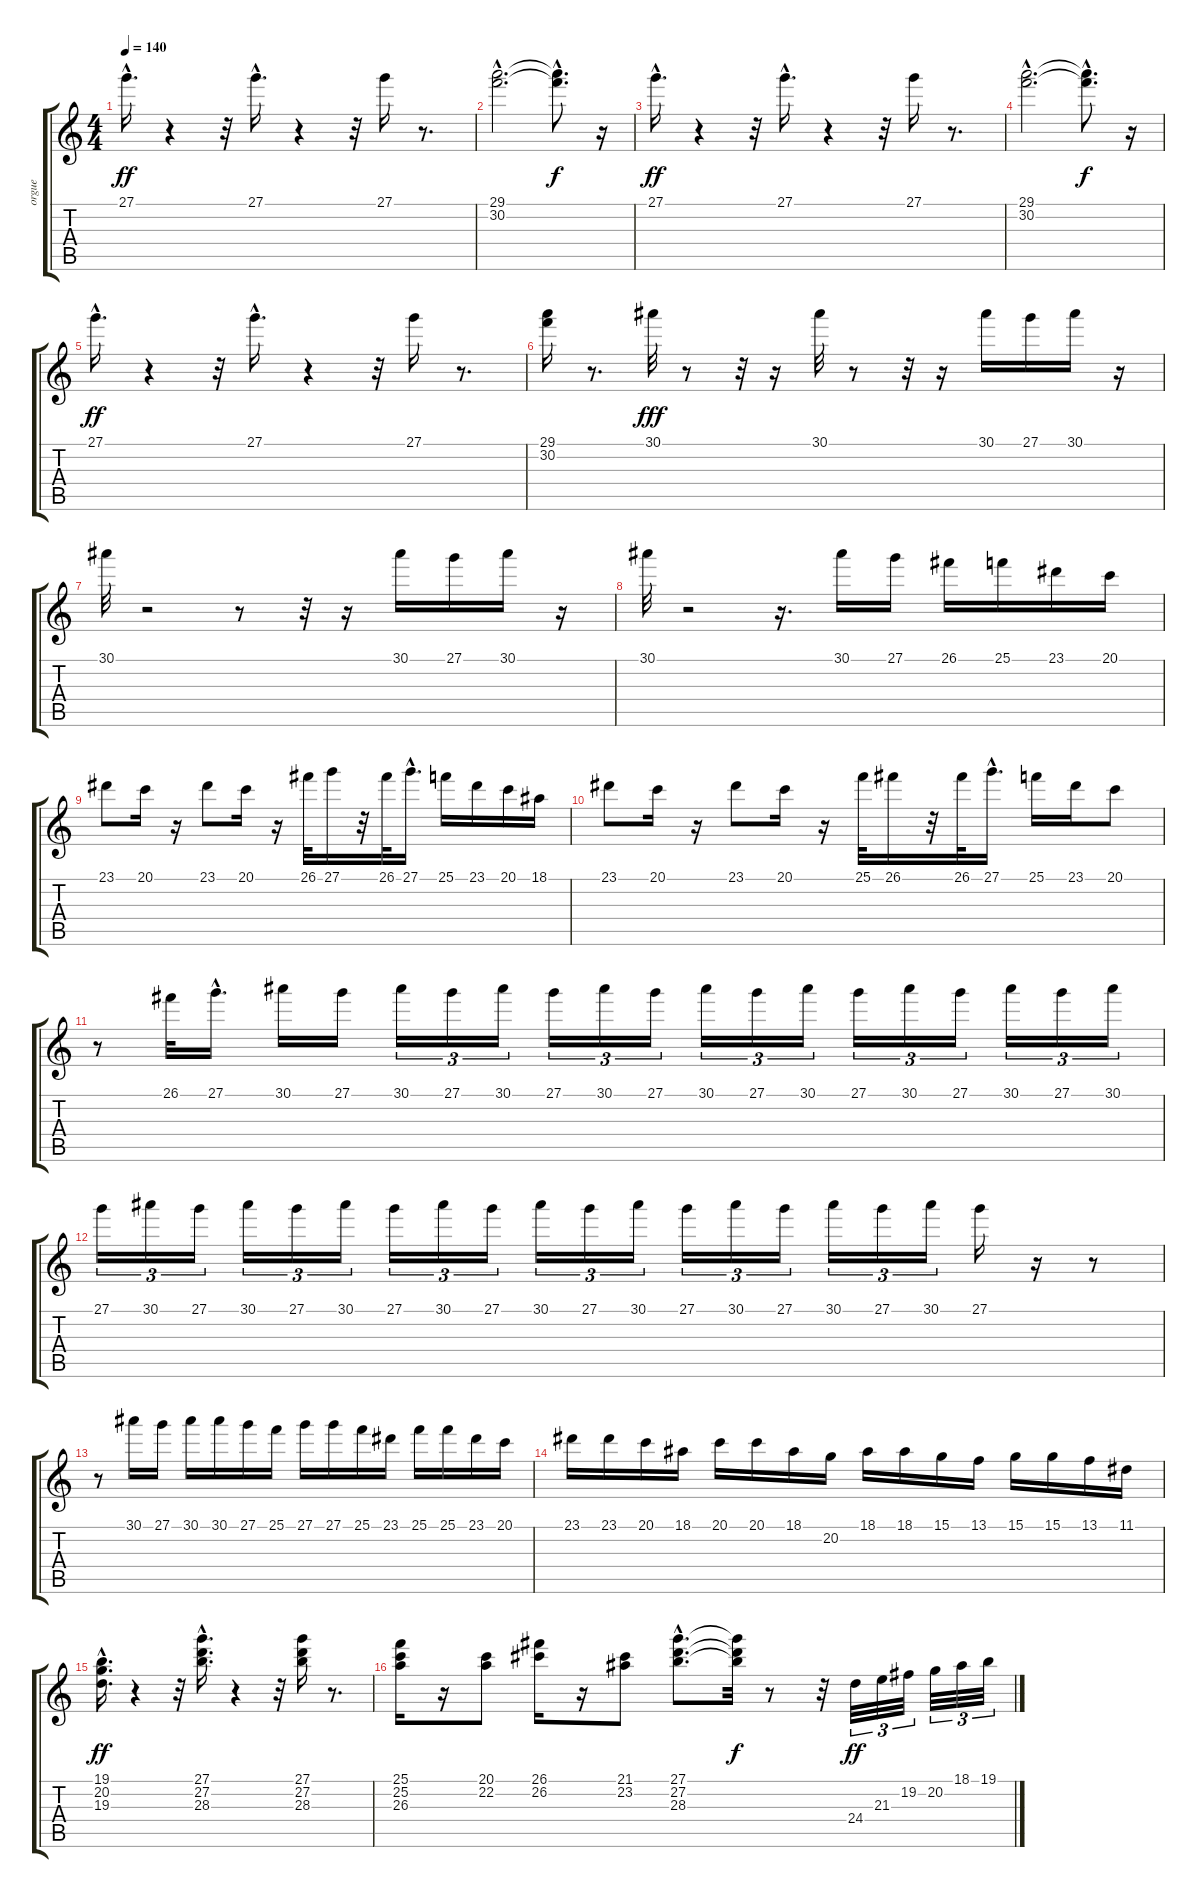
\track ("orgue" "orgue") {instrument rockorgan}
\staff {score tabs}
\tuning (E4 B3 G3 D3 A2 E2) {hide}
\ts (4 4)
\tempo 140
\clef g2
\ks c
27.1{hac}.16{d dy ff} r.4 r.32 27.1{hac}.16{d} r.4 r.32 27.1.16 r.8{d} |
(29.1{hac} 30.2{hac}).2{d} (29.1{hac t} 30.2{hac t}).8{d dy f} r.16 |
27.1{hac}.16{d dy ff} r.4 r.32 27.1{hac}.16{d} r.4 r.32 27.1.16 r.8{d} |
(29.1{hac} 30.2{hac}).2{d} (29.1{hac t} 30.2{hac t}).8{d dy f} r.16 |
27.1{hac}.16{d dy ff} r.4 r.32 27.1{hac}.16{d} r.4 r.32 27.1.16 r.8{d} |
(29.1 30.2).16 r.8{d} 30.1.32{dy fff} r.8 r.32 r.16 30.1.32 r.8 r.32 r.16 30.1.16 27.1.16 30.1.16 r.16 |
30.1.32 r.2 r.8 r.32 r.16 30.1.16 27.1.16 30.1.16 r.16 |
30.1.32 r.2 r.16{d} 30.1.16 27.1.16 26.1.16 25.1.16 23.1.16 20.1.16 |
23.1.8 20.1.16 r.16 23.1.8 20.1.16 r.16 26.1.32 27.1.16 r.32 26.1.32 27.1{hac}.16{d} 25.1.16 23.1.16 20.1.16 18.1.16 |
23.1.8 20.1.16 r.16 23.1.8 20.1.16 r.16 25.1.32 26.1.16 r.32 26.1.32 27.1{hac}.16{d} 25.1.16 23.1.16 20.1.8 |
r.8 26.1.32 27.1{hac}.16{d} 30.1.16 27.1.16 30.1.16{tu (3 2)} 27.1.16{tu (3 2)} 30.1.16{tu (3 2)} 27.1.16{tu (3 2)} 30.1.16{tu (3 2)} 27.1.16{tu (3 2)} 30.1.16{tu (3 2)} 27.1.16{tu (3 2)} 30.1.16{tu (3 2)} 27.1.16{tu (3 2)} 30.1.16{tu (3 2)} 27.1.16{tu (3 2)} 30.1.16{tu (3 2)} 27.1.16{tu (3 2)} 30.1.16{tu (3 2)} |
27.1.16{tu (3 2)} 30.1.16{tu (3 2)} 27.1.16{tu (3 2)} 30.1.16{tu (3 2)} 27.1.16{tu (3 2)} 30.1.16{tu (3 2)} 27.1.16{tu (3 2)} 30.1.16{tu (3 2)} 27.1.16{tu (3 2)} 30.1.16{tu (3 2)} 27.1.16{tu (3 2)} 30.1.16{tu (3 2)} 27.1.16{tu (3 2)} 30.1.16{tu (3 2)} 27.1.16{tu (3 2)} 30.1.16{tu (3 2)} 27.1.16{tu (3 2)} 30.1.16{tu (3 2)} 27.1.16 r.16 r.8 |
r.8 30.1.16 27.1.16 30.1.16 30.1.16 27.1.16 25.1.16 27.1.16 27.1.16 25.1.16 23.1.16 25.1.16 25.1.16 23.1.16 20.1.16 |
23.1.16 23.1.16 20.1.16 18.1.16 20.1.16 20.1.16 18.1.16 20.2.16 18.1.16 18.1.16 15.1.16 13.1.16 15.1.16 15.1.16 13.1.16 11.1.16 |
(19.1{hac} 20.2{hac} 19.3{hac}).16{d dy ff} r.4 r.32 (27.1{hac} 27.2{hac} 28.3{hac}).16{d} r.4 r.32 (27.1 27.2 28.3).16 r.8{d} |
(25.1 25.2 26.3).16 r.16 (20.1 22.2).8 (26.1 26.2).16 r.16 (21.1 23.2).8 (27.1{hac} 27.2{hac} 28.3{hac}).8{d} (27.1{t} 27.2{t} 28.3{t}).32{dy f} r.8 r.32 24.4.32{tu (3 2) dy ff} 21.3.32{tu (3 2)} 19.2.32{tu (3 2)} 20.2.32{tu (3 2)} 18.1.32{tu (3 2)} 19.1.32{tu (3 2)}
